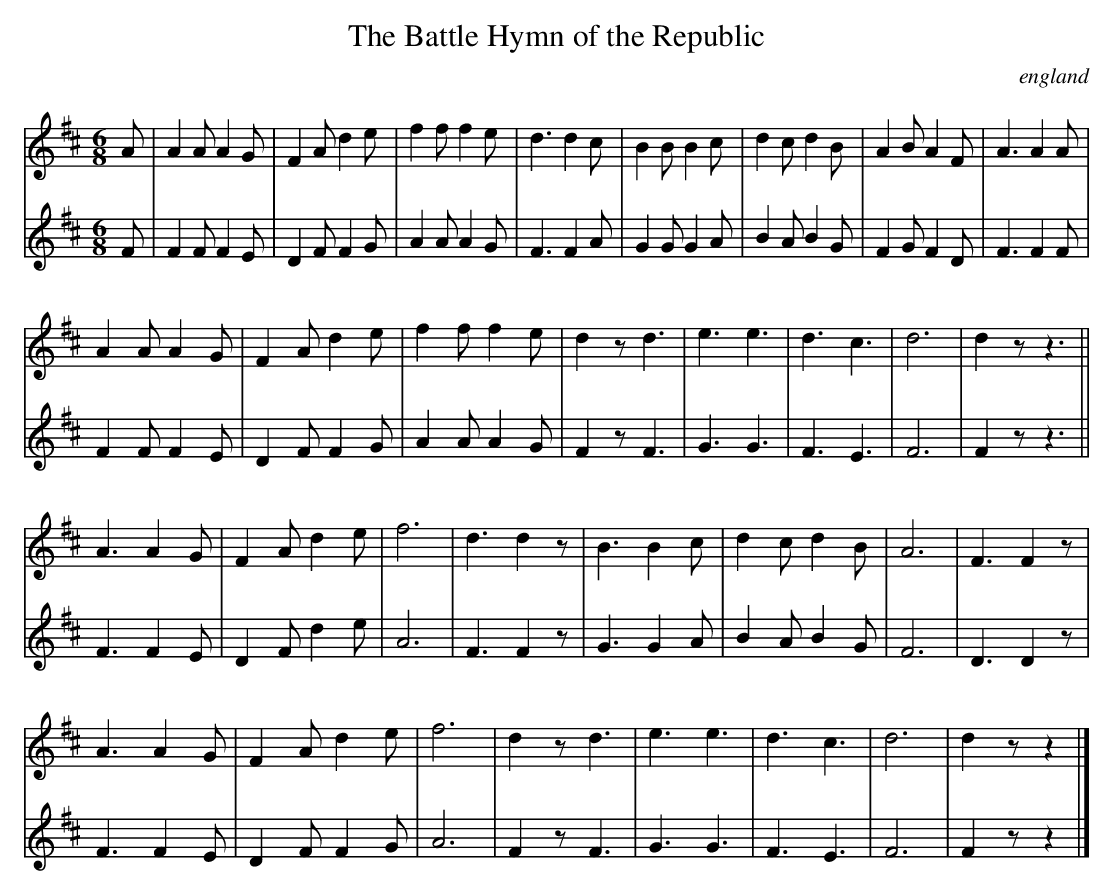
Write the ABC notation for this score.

X:1
T:The Battle Hymn of the Republic
O:england
M:6/8
L:1/8
V:1
V:2
K:D
V:1
A|A2A A2G|F2A d2e|f2f f2e|d3  d2c|B2B B2c|d2c d2B|A2B A2F|A3  A2A |
V:2
F|F2F F2E|D2F F2G|A2A A2G|F3  F2A|G2G G2A|B2A B2G|F2G F2D|F3  F2F |
V:1
A2A A2G|F2A d2e|f2f f2e|d2z d3 |e3  e3 |d3  c3 |d6     |d2z z3 ||
V:2
F2F F2E|D2F F2G|A2A A2G|F2z F3 |G3  G3 |F3  E3 |F6     |F2z z3 ||
V:1
A3  A2G|F2A d2e|f6     |d3  d2z|B3  B2c|d2c d2B|A6     |F3  F2z |
V:2
F3  F2E|D2F d2e|A6     |F3  F2z|G3  G2A|B2A B2G|F6     |D3  D2z |
V:1
A3  A2G|F2A d2e|f6     |d2z d3 |e3  e3 |d3  c3 |d6     |d2z z2 |]
V:2
F3  F2E|D2F F2G|A6     |F2z F3 |G3  G3 |F3  E3 |F6     |F2z z2 |]
